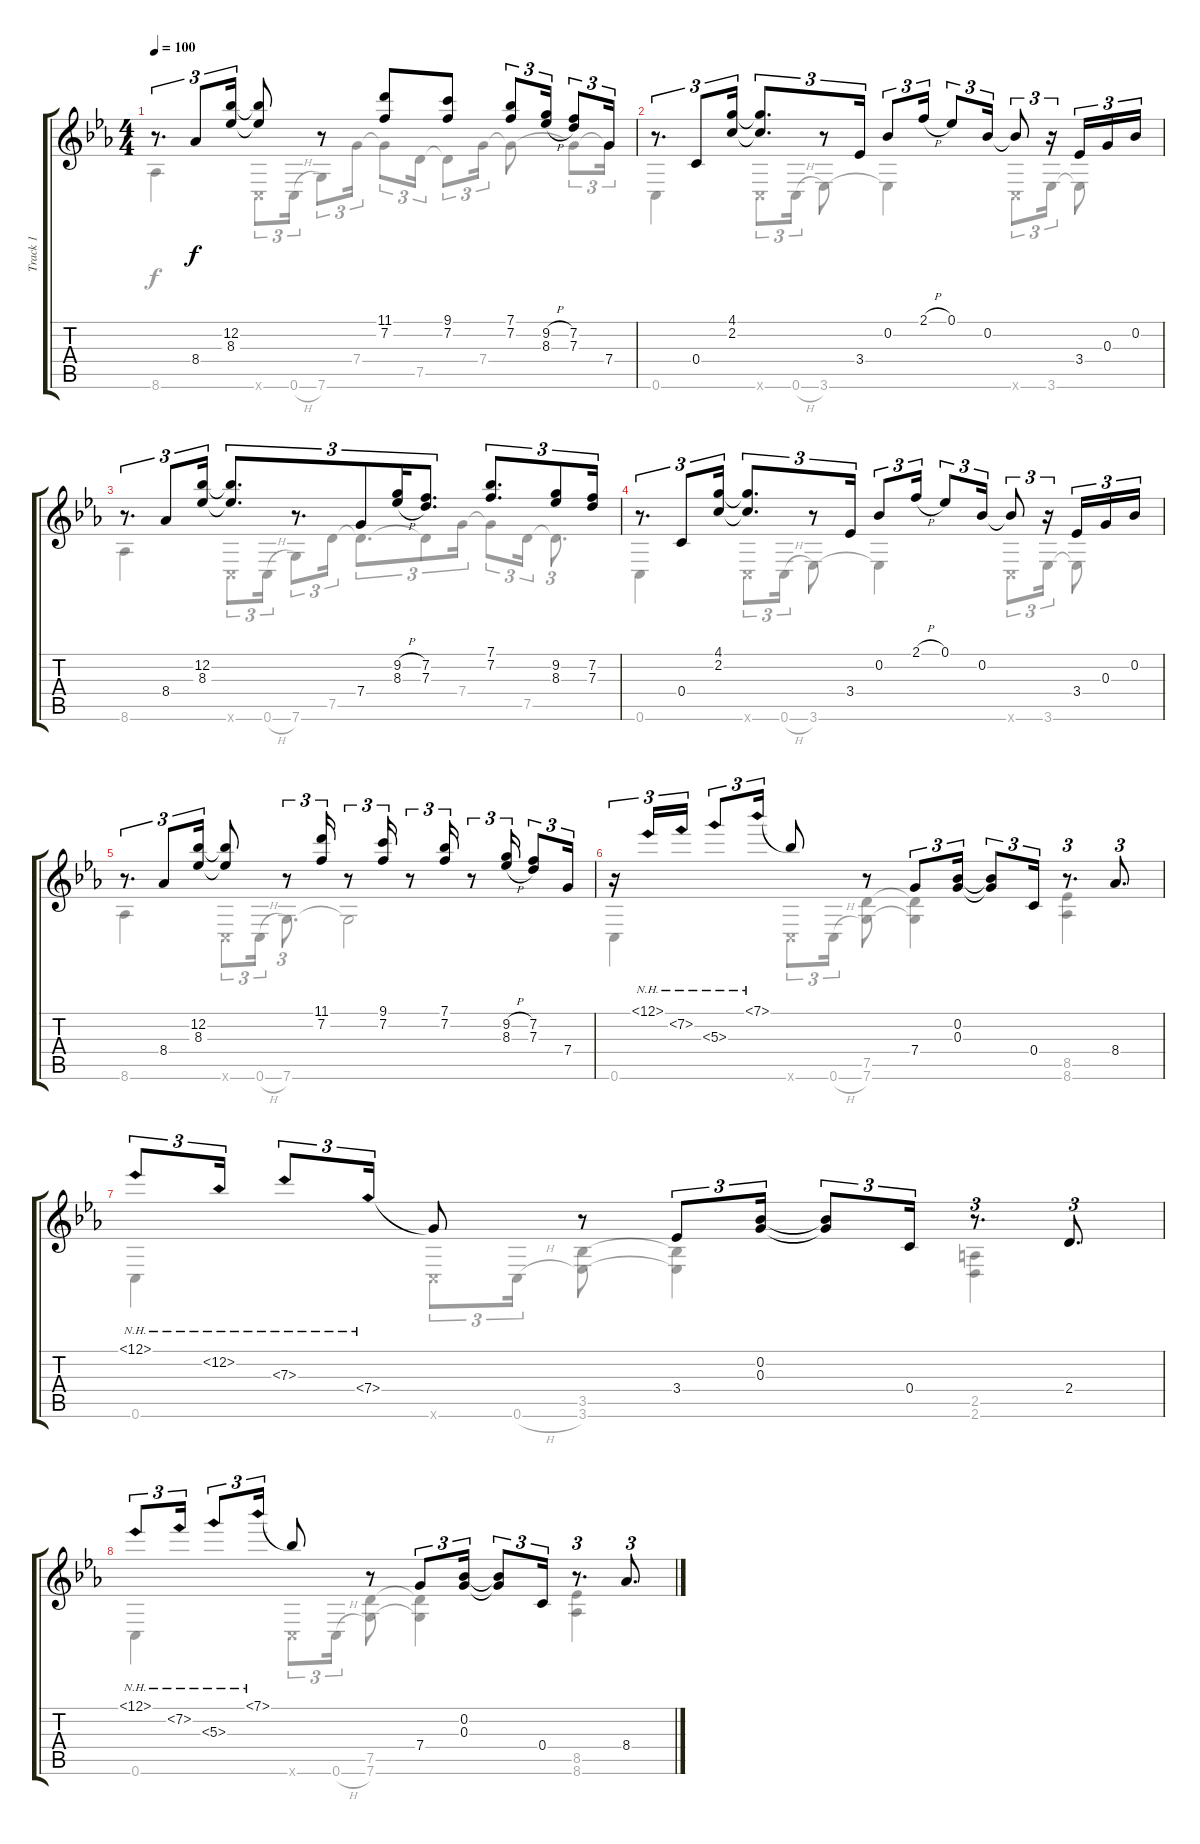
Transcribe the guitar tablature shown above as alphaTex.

\track ("Track 1" "Track 1") {instrument acousticguitarsteel}
\staff {score tabs}
\tuning (Eb4 Bb3 G3 C3 G2 C2) {hide}
\voice
\ts (4 4)
\tempo 100
\clef g2
\ks cminor
r.8{d tu (3 2) dy f} 8.4.8{tu (3 2)} (12.2 8.3).16{tu (3 2)} (12.2{t} 8.3{t}).8 r.8 (11.1 7.2).8 (9.1 7.2).8 (7.1 7.2).8{tu (3 2)} (9.2{h} 8.3{h}).16{tu (3 2)} (7.2 7.3).8{tu (3 2)} 7.4.16{tu (3 2)} |
r.8{d tu (3 2)} 0.4.8{tu (3 2)} (4.1 2.2).16{tu (3 2)} (4.1{t} 2.2{t}).8{d tu (3 2)} r.8{tu (3 2)} 3.4.16{tu (3 2)} 0.2.8{tu (3 2)} 2.1{h}.16{tu (3 2)} 0.1.8{tu (3 2)} 0.2.16{tu (3 2)} 0.2{t}.8{tu (3 2)} r.16{tu (3 2)} 3.4.16{tu (3 2)} 0.3.16{tu (3 2)} 0.2.16{tu (3 2)} |
r.8{d tu (3 2)} 8.4.8{tu (3 2)} (12.2 8.3).16{tu (3 2)} (12.2{t} 8.3{t}).8{d tu (3 2)} r.8{d tu (3 2)} 7.4.8{tu (3 2)} (9.2{h} 8.3{h}).16{tu (3 2)} (7.2 7.3).8{d tu (3 2)} (7.1 7.2).8{d tu (3 2)} (9.2 8.3).8{tu (3 2)} (7.2 7.3).16{tu (3 2)} |
r.8{d tu (3 2)} 0.4.8{tu (3 2)} (4.1 2.2).16{tu (3 2)} (4.1{t} 2.2{t}).8{d tu (3 2)} r.8{tu (3 2)} 3.4.16{tu (3 2)} 0.2.8{tu (3 2)} 2.1{h}.16{tu (3 2)} 0.1.8{tu (3 2)} 0.2.16{tu (3 2)} 0.2{t}.8{tu (3 2)} r.16{tu (3 2)} 3.4.16{tu (3 2)} 0.3.16{tu (3 2)} 0.2.16{tu (3 2)} |
r.8{d tu (3 2)} 8.4.8{tu (3 2)} (12.2 8.3).16{tu (3 2)} (12.2{t} 8.3{t}).8 r.8{tu (3 2)} (11.1 7.2).16{tu (3 2)} r.8{tu (3 2)} (9.1 7.2).16{tu (3 2)} r.8{tu (3 2)} (7.1 7.2).16{tu (3 2)} r.8{tu (3 2)} (9.2{h} 8.3{h}).16{tu (3 2)} (7.2 7.3).8{tu (3 2)} 7.4.16{tu (3 2)} |
r.16{tu (3 2)} 12.1{nh}.16{tu (3 2)} 7.2{nh}.16{tu (3 2)} 5.3{nh}.8{tu (3 2)} 7.1{nh}.16{tu (3 2)} 7.1{t}.8 r.8 7.4.8{tu (3 2)} (0.2 0.3).16{tu (3 2)} (0.2{t} 0.3{t}).8{tu (3 2)} 0.4.16{tu (3 2)} r.8{d tu (3 2)} 8.4.8{d tu (3 2)} |
12.1{nh}.8{tu (3 2)} 12.2{nh}.16{tu (3 2)} 7.3{nh}.8{tu (3 2)} 7.4{nh}.16{tu (3 2)} 7.4{t}.8 r.8 3.4.8{tu (3 2)} (0.2 0.3).16{tu (3 2)} (0.2{t} 0.3{t}).8{tu (3 2)} 0.4.16{tu (3 2)} r.8{d tu (3 2)} 2.4.8{d tu (3 2)} |
12.1{nh}.8{tu (3 2)} 7.2{nh}.16{tu (3 2)} 5.3{nh}.8{tu (3 2)} 7.1{nh}.16{tu (3 2)} 7.1{t}.8 r.8 7.4.8{tu (3 2)} (0.2 0.3).16{tu (3 2)} (0.2{t} 0.3{t}).8{tu (3 2)} 0.4.16{tu (3 2)} r.8{d tu (3 2)} 8.4.8{d tu (3 2)}
\voice
\clef g2
\ottava regular
\simile none
\ks cminor
8.6.4{dy f} 0.6{x}.8{tu (3 2)} 0.6{h}.16{tu (3 2)} 7.6.8{tu (3 2)} 7.4.16{tu (3 2)} 7.4{t}.8{tu (3 2)} 7.5.16{tu (3 2)} 7.5{t}.8{tu (3 2)} 7.4.16{tu (3 2)} 7.4{t}.8 7.4{t}.8{tu (3 2)} 7.4{t}.16{tu (3 2)} |
0.6.4 0.6{x}.8{tu (3 2)} 0.6{h}.16{tu (3 2)} 3.6.8 3.6{t}.4 0.6{x}.8{tu (3 2)} 3.6.16{tu (3 2)} 3.6{t}.8 |
8.6.4 0.6{x}.8{tu (3 2)} 0.6{h}.16{tu (3 2)} 7.6.8{tu (3 2)} 7.5.16{tu (3 2)} 7.5{t}.8{d tu (3 2)} 7.5{t}.8{tu (3 2)} 7.4.16{tu (3 2)} 7.4{t}.8{tu (3 2)} 7.5.16{tu (3 2)} 7.5{t}.8{d tu (3 2)} |
0.6.4 0.6{x}.8{tu (3 2)} 0.6{h}.16{tu (3 2)} 3.6.8 3.6{t}.4 0.6{x}.8{tu (3 2)} 3.6.16{tu (3 2)} 3.6{t}.8 |
8.6.4 0.6{x}.8{tu (3 2)} 0.6{h}.16{tu (3 2)} 7.6.8{d tu (3 2)} 7.6{t}.2 |
0.6.4 0.6{x}.8{tu (3 2)} 0.6{h}.16{tu (3 2)} (7.5 7.6).8 (7.5{t} 7.6{t}).4 (8.5 8.6).4 |
0.6.4 0.6{x}.8{tu (3 2)} 0.6{h}.16{tu (3 2)} (3.5 3.6).8 (3.5{t} 3.6{t}).4 (2.5 2.6).4 |
0.6.4 0.6{x}.8{tu (3 2)} 0.6{h}.16{tu (3 2)} (7.5 7.6).8 (7.5{t} 7.6{t}).4 (8.5 8.6).4
